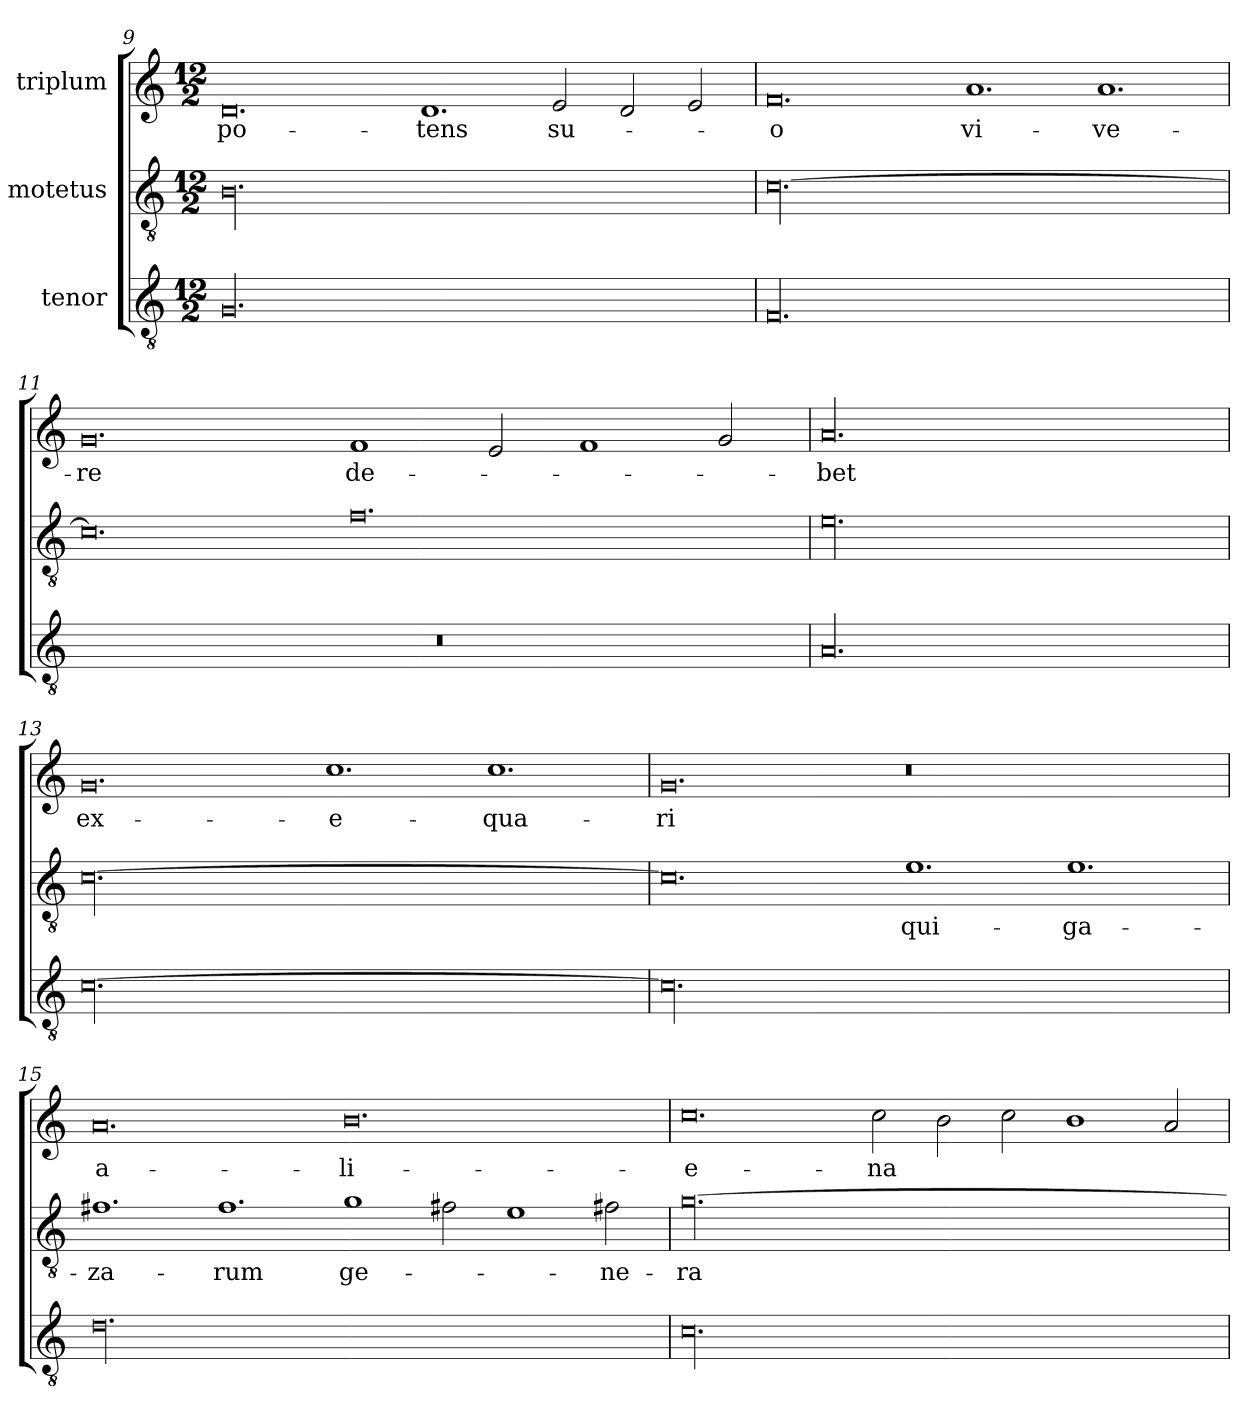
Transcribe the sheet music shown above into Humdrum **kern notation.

**kern	**kern	**text	**kern	**text
*part3	*part2	*part2	*part1	*part1
*staff3	*staff2	*staff2	*staff1	*staff1
*I"tenor	*I"motetus	*	*I"triplum	*
*clefGv2	*clefGv2	*	*clefG2	*
*k[]	*k[]	*	*k[]	*
*C:	*C:	*	*C:	*
*M12/2	*M12/2	*	*M12/2	*
=9	=9	=9	=9	=9
00.G/	00.B\	.	0.d/	po-
.	.	.	1.d/	-tens
.	.	.	2e/	su-
.	.	.	2d/	.
.	.	.	2e/	.
=10	=10	=10	=10	=10
00.F/	[00.c\	.	0.f/	-o
.	.	.	1.a/	vi-
.	.	.	1.a/	-ve-
!!LO:PB:g=z
=11	=11	=11	=11	=11
00.r	0.c\]	.	0.g/	-re
.	0.f\	.	1f/	de-
.	.	.	2e/	.
.	.	.	1f/	.
.	.	.	2g/	.
=12	=12	=12	=12	=12
00.A/	00.e\	.	00.a/	-bet
=13	=13	=13	=13	=13
[00.c\	[00.c\	.	0.g/	ex-
.	.	.	1.cc\	-e-
.	.	.	1.cc\	-qua-
=14	=14	=14	=14	=14
00.c\]	0.c\]	.	0.g/	-ri
.	1.e\	qui-	0.r	.
.	1.e\	ga-	.	.
=15	=15	=15	=15	=15
00.d\	1.f#X\	-za-	0.a/	a-
.	1.f#\	-rum	.	.
.	1g\	ge-	0.b\	-li-
.	2f#X\	.	.	.
.	1e\	.	.	.
.	2f#X\	-ne-	.	.
=16	=16	=16	=16	=16
00.c\	[00.g\	-ra	0.cc\	-e-
.	.	.	2cc\	-na
.	.	.	2b\	.
.	.	.	2cc\	.
.	.	.	1b\	.
.	.	.	2a/	.
=	=	=	=	=
*-	*-	*-	*-	*-
